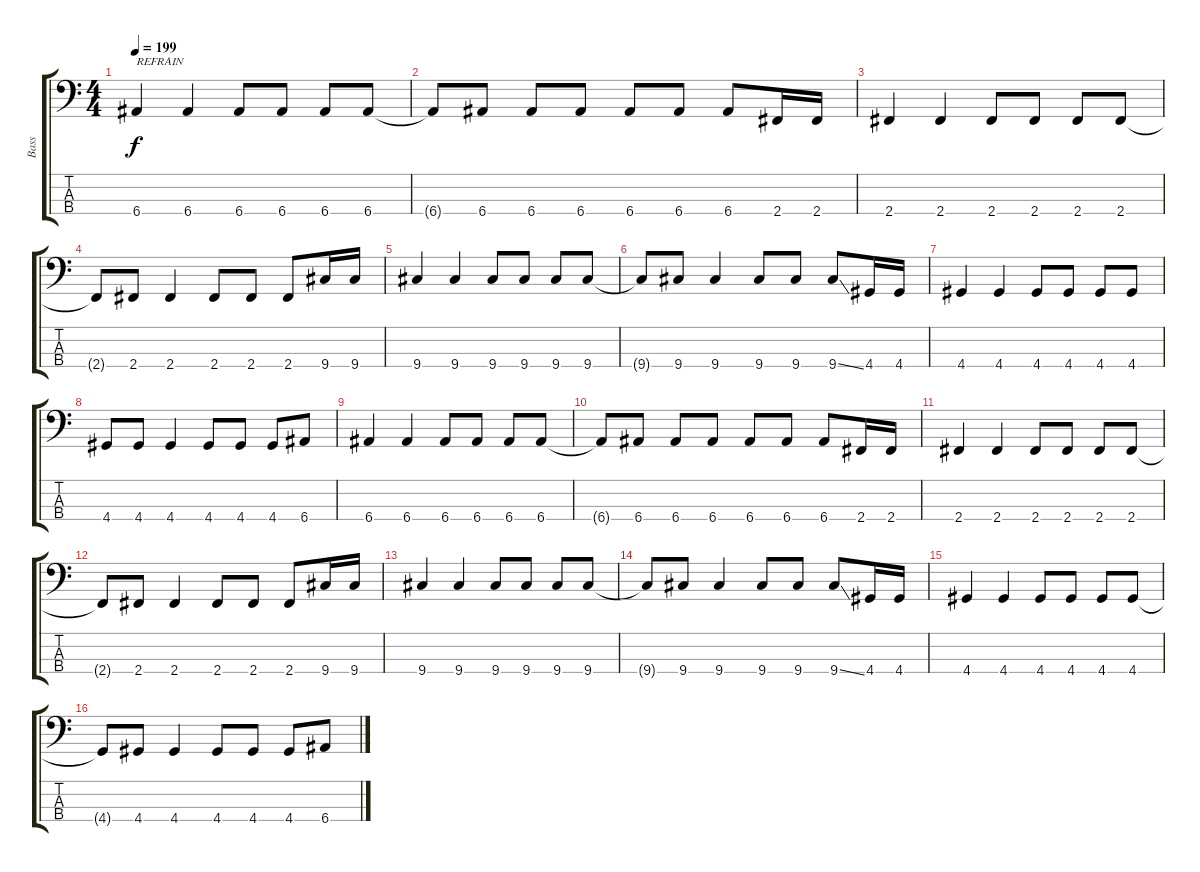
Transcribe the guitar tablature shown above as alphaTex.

\track ("Bass" "Bass") {instrument electricbassfinger}
\staff {score tabs}
\tuning (G2 D2 A1 E1) {hide}
\ts (4 4)
\tempo 199
\clef f4
\ks c
6.4.4{txt "REFRAIN" dy f} 6.4.4 6.4.8 6.4.8 6.4.8 6.4.8 |
6.4{t}.8 6.4.8 6.4.8 6.4.8 6.4.8 6.4.8 6.4.8 2.4.16 2.4.16 |
2.4.4 2.4.4 2.4.8 2.4.8 2.4.8 2.4.8 |
2.4{t}.8 2.4.8 2.4.4 2.4.8 2.4.8 2.4.8 9.4.16 9.4.16 |
9.4.4 9.4.4 9.4.8 9.4.8 9.4.8 9.4.8 |
9.4{t}.8 9.4.8 9.4.4 9.4.8 9.4.8 9.4{ss}.8 4.4.16 4.4.16 |
4.4.4 4.4.4 4.4.8 4.4.8 4.4.8 4.4.8 |
4.4.8 4.4.8 4.4.4 4.4.8 4.4.8 4.4.8 6.4.8 |
6.4.4 6.4.4 6.4.8 6.4.8 6.4.8 6.4.8 |
6.4{t}.8 6.4.8 6.4.8 6.4.8 6.4.8 6.4.8 6.4.8 2.4.16 2.4.16 |
2.4.4 2.4.4 2.4.8 2.4.8 2.4.8 2.4.8 |
2.4{t}.8 2.4.8 2.4.4 2.4.8 2.4.8 2.4.8 9.4.16 9.4.16 |
9.4.4 9.4.4 9.4.8 9.4.8 9.4.8 9.4.8 |
9.4{t}.8 9.4.8 9.4.4 9.4.8 9.4.8 9.4{ss}.8 4.4.16 4.4.16 |
4.4.4 4.4.4 4.4.8 4.4.8 4.4.8 4.4.8 |
4.4{t}.8 4.4.8 4.4.4 4.4.8 4.4.8 4.4.8 6.4.8
